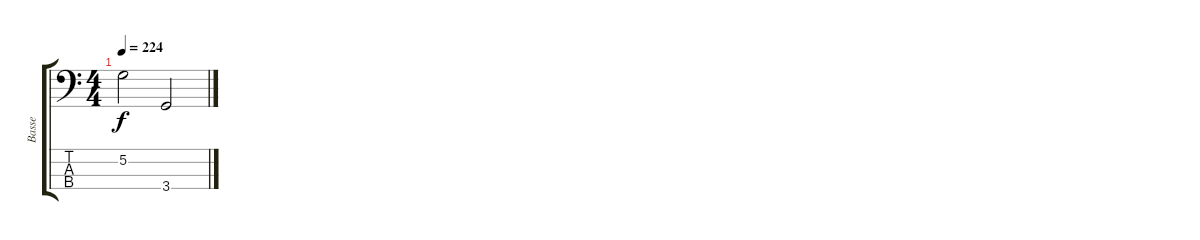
\track ("Basse" "Basse") {instrument acousticbass}
\staff {score tabs}
\tuning (G2 D2 A1 E1) {hide}
\ts (4 4)
\tempo 224
\clef f4
\ks c
5.2.2{dy f} 3.4.2
